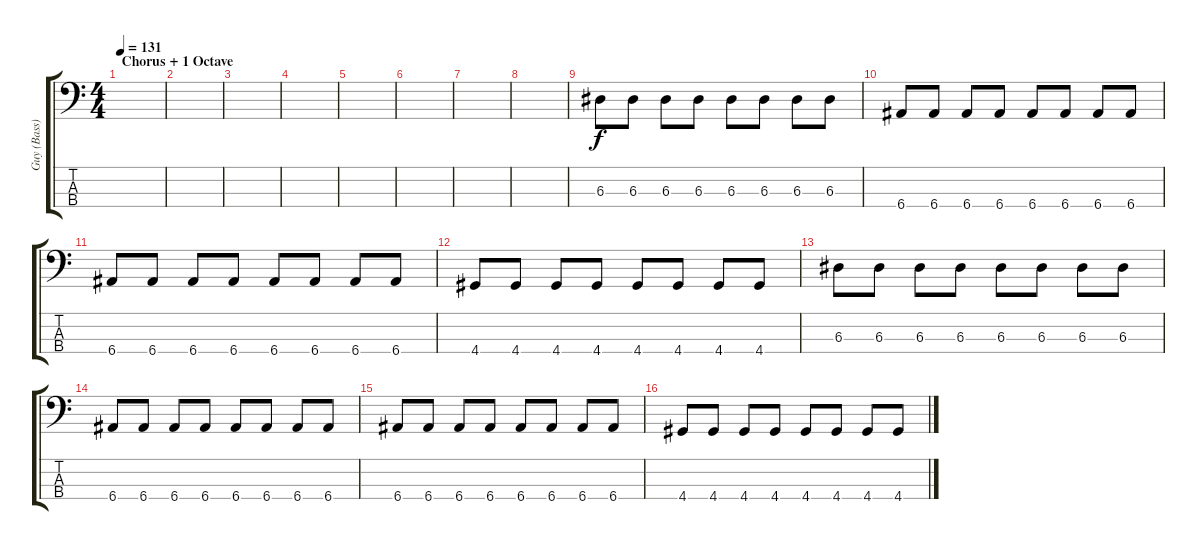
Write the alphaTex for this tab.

\track ("Guy (Bass)" "Guy (Bass)") {instrument electricbassfinger}
\staff {score tabs}
\tuning (G2 D2 A1 E1) {hide}
\ts (4 4)
\section ("" "Chorus + 1 Octave")
\tempo 131
\clef f4
\ks c
|
|
|
|
|
|
|
|
6.3.8 6.3.8 6.3.8 6.3.8 6.3.8 6.3.8 6.3.8 6.3.8 |
6.4.8 6.4.8 6.4.8 6.4.8 6.4.8 6.4.8 6.4.8 6.4.8 |
6.4.8 6.4.8 6.4.8 6.4.8 6.4.8 6.4.8 6.4.8 6.4.8 |
4.4.8 4.4.8 4.4.8 4.4.8 4.4.8 4.4.8 4.4.8 4.4.8 |
6.3.8 6.3.8 6.3.8 6.3.8 6.3.8 6.3.8 6.3.8 6.3.8 |
6.4.8 6.4.8 6.4.8 6.4.8 6.4.8 6.4.8 6.4.8 6.4.8 |
6.4.8 6.4.8 6.4.8 6.4.8 6.4.8 6.4.8 6.4.8 6.4.8 |
4.4.8 4.4.8 4.4.8 4.4.8 4.4.8 4.4.8 4.4.8 4.4.8
